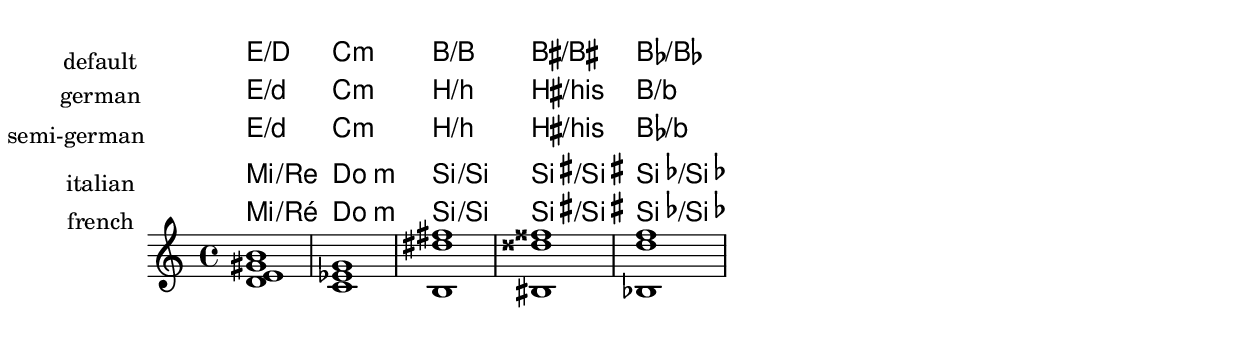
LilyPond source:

\version "2.16.0"
\header  {
    texidoc = "@cindex Chord Names German
The English naming of chords (default) can be changed to German 
(@code{\germanChords} replaces B and Bes to H and B), semi-German 
(@code{\semiGermanChords} replaces B and Bes to H and Bb), Italian
(@code{\italianChords} uses Do Re Mi Fa Sol La Si), or French
(@code{\frenchChords} replaces Re to Ré).

" }

scm = \chordmode {
    e1/d c:m
    % c/c cis/cis
    % yeah, we get the idea. -hwn
    
    % cisis/cisis ces/ces ceses/ceses
    b/b bis/bis bes/bes
    % beses/beses
} 


\layout {
    ragged-right = ##t 
    \context {\ChordNames \consists "Instrument_name_engraver" }
}

<<
    \new ChordNames {
	\set instrumentName = #"default"
	\scm
    }
    \new ChordNames {
	\set instrumentName = #"german"
	\germanChords \scm }
    \new ChordNames {
	\set instrumentName = #"semi-german"
	\semiGermanChords \scm }
    \new ChordNames {
	\set instrumentName = #"italian"
	\italianChords \scm }
    \new ChordNames {
	\set instrumentName = #"french"
	\frenchChords \scm }

    \context Voice { \scm }
>>
